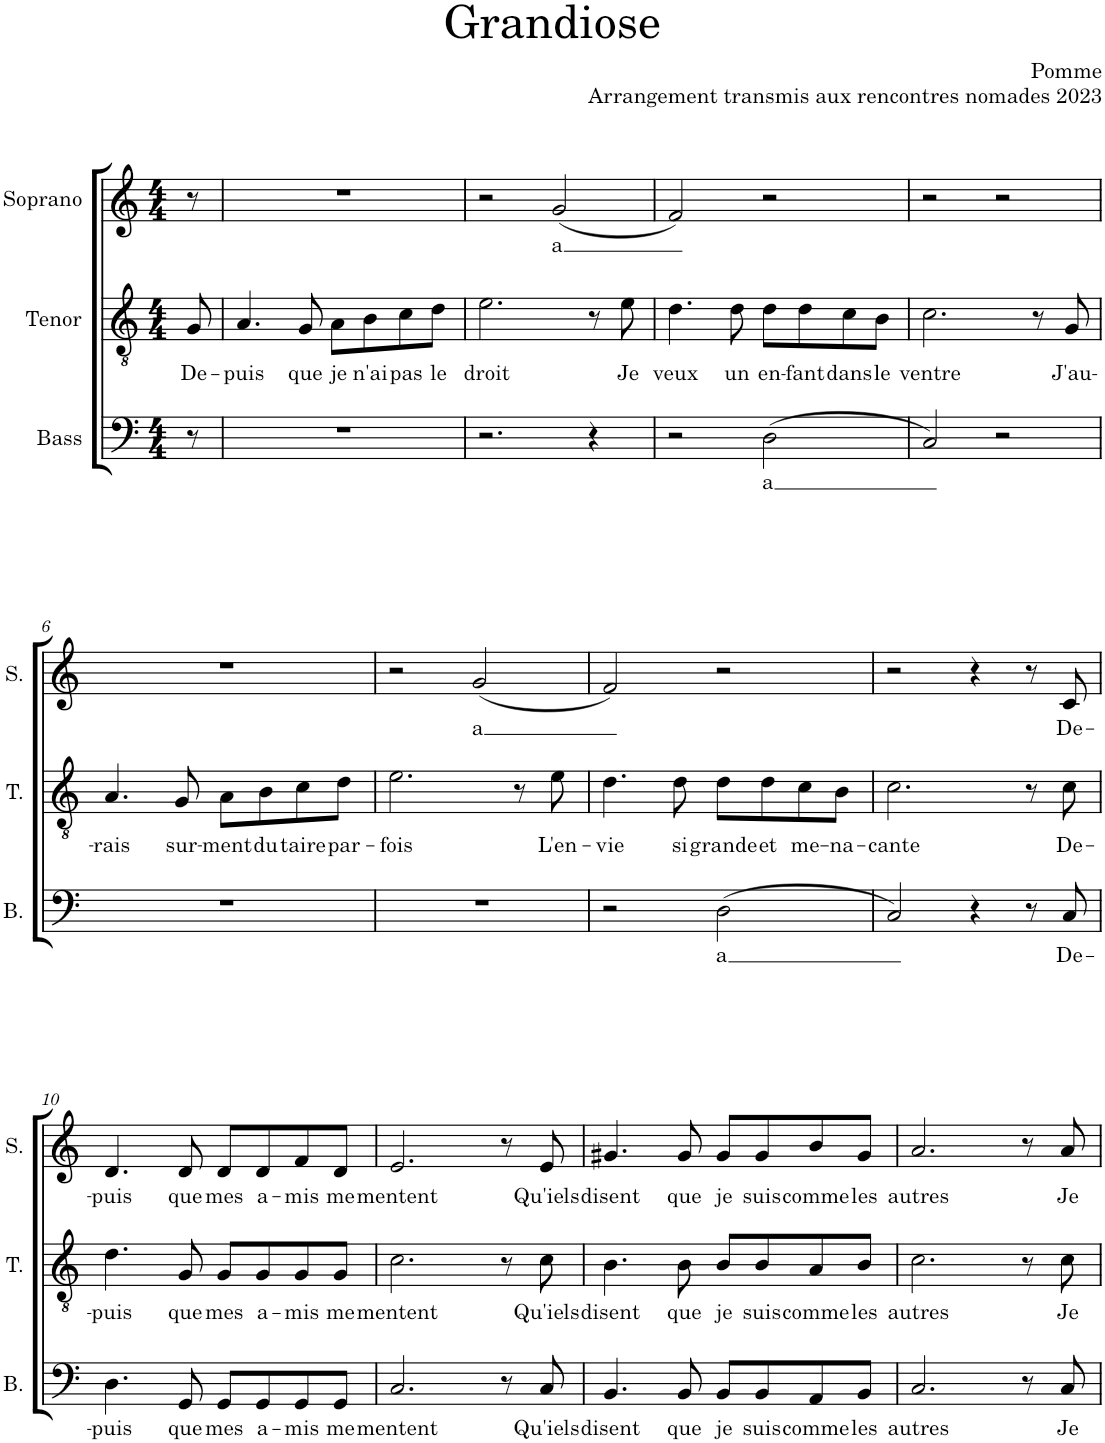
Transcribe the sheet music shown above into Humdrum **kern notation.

**kern	**text	**kern	**text	**kern	**text
*part3	*part3	*part2	*part2	*part1	*part1
*staff3	*staff3	*staff2	*staff2	*staff1	*staff1
*I"Bass	*	*I"Tenor	*	*I"Soprano	*
*I'B.	*	*I'T.	*	*I'S.	*
*clefF4	*	*clefGv2	*	*clefG2	*
*k[]	*	*k[]	*	*k[]	*
*M4/4	*	*M4/4	*	*M4/4	*
=1	=1	=1	=1	=1	=1
!	!	!	!LO:LY:b	!	!
8r	.	8G/	De-	8r	.
=2	=2	=2	=2	=2	=2
!	!	!	!LO:LY:b	!	!
1r	.	4.A/	-puis	1r	.
!	!	!	!LO:LY:b	!	!
.	.	8G/	que	.	.
!	!	!	!LO:LY:b	!	!
.	.	8A\L	je	.	.
!	!	!	!LO:LY:b	!	!
.	.	8B\	n'ai	.	.
!	!	!	!LO:LY:b	!	!
.	.	8c\	pas	.	.
!	!	!	!LO:LY:b	!	!
.	.	8d\J	le	.	.
=3	=3	=3	=3	=3	=3
!	!	!	!LO:LY:b	!	!
2.r	.	2.e\	droit	2r	.
!	!	!	!	!	!LO:LY:b
.	.	.	.	(2g/	a
4r	.	8r	.	.	.
!	!	!	!LO:LY:b	!	!
.	.	8e\	Je	.	.
=4	=4	=4	=4	=4	=4
!	!	!	!LO:LY:b	!	!
2r	.	4.d\	veux	2f/)	.
!	!	!	!LO:LY:b	!	!
.	.	8d\	un	.	.
!	!LO:LY:b	!	!LO:LY:b	!	!
(2D\	a	8d\L	en-	2r	.
!	!	!	!LO:LY:b	!	!
.	.	8d\	-fant	.	.
!	!	!	!LO:LY:b	!	!
.	.	8c\	dans	.	.
!	!	!	!LO:LY:b	!	!
.	.	8B\J	le	.	.
=5	=5	=5	=5	=5	=5
!	!	!	!LO:LY:b	!	!
2C/)	.	2.c\	ventre	2r	.
2r	.	.	.	2r	.
.	.	8r	.	.	.
!	!	!	!LO:LY:b	!	!
.	.	8G/	J'au-	.	.
!!LO:LB:g=z
=6	=6	=6	=6	=6	=6
!	!	!	!LO:LY:b	!	!
1r	.	4.A/	-rais	1r	.
!	!	!	!LO:LY:b	!	!
.	.	8G/	sur-	.	.
!	!	!	!LO:LY:b	!	!
.	.	8A\L	-ment	.	.
!	!	!	!LO:LY:b	!	!
.	.	8B\	du	.	.
!	!	!	!LO:LY:b	!	!
.	.	8c\	taire	.	.
!	!	!	!LO:LY:b	!	!
.	.	8d\J	par-	.	.
=7	=7	=7	=7	=7	=7
!	!	!	!LO:LY:b	!	!
1r	.	2.e\	-fois	2r	.
!	!	!	!	!	!LO:LY:b
.	.	.	.	(2g/	a
.	.	8r	.	.	.
!	!	!	!LO:LY:b	!	!
.	.	8e\	L'en-	.	.
=8	=8	=8	=8	=8	=8
!	!	!	!LO:LY:b	!	!
2r	.	4.d\	-vie	2f/)	.
!	!	!	!LO:LY:b	!	!
.	.	8d\	si	.	.
!	!LO:LY:b	!	!LO:LY:b	!	!
(2D\	a	8d\L	grande	2r	.
!	!	!	!LO:LY:b	!	!
.	.	8d\	et	.	.
!	!	!	!LO:LY:b	!	!
.	.	8c\	me-	.	.
!	!	!	!LO:LY:b	!	!
.	.	8B\J	-na-	.	.
=9	=9	=9	=9	=9	=9
!	!	!	!LO:LY:b	!	!
2C/)	.	2.c\	-cante	2r	.
4r	.	.	.	4r	.
8r	.	8r	.	8r	.
!	!LO:LY:b	!	!LO:LY:b	!	!LO:LY:b
8C/	De-	8c\	De-	8c/	De-
!!LO:LB:g=z
=10	=10	=10	=10	=10	=10
!	!LO:LY:b	!	!LO:LY:b	!	!LO:LY:b
4.D\	-puis	4.d\	-puis	4.d/	-puis
!	!LO:LY:b	!	!LO:LY:b	!	!LO:LY:b
8GG/	que	8G/	que	8d/	que
!	!LO:LY:b	!	!LO:LY:b	!	!LO:LY:b
8GG/L	mes	8G/L	mes	8d/L	mes
!	!LO:LY:b	!	!LO:LY:b	!	!LO:LY:b
8GG/	a-	8G/	a-	8d/	a-
!	!LO:LY:b	!	!LO:LY:b	!	!LO:LY:b
8GG/	-mis	8G/	-mis	8f/	-mis
!	!LO:LY:b	!	!LO:LY:b	!	!LO:LY:b
8GG/J	me	8G/J	me	8d/J	me
=11	=11	=11	=11	=11	=11
!	!LO:LY:b	!	!LO:LY:b	!	!LO:LY:b
2.C/	mentent	2.c\	mentent	2.e/	mentent
8r	.	8r	.	8r	.
!	!LO:LY:b	!	!LO:LY:b	!	!LO:LY:b
8C/	Qu'iels	8c\	Qu'iels	8e/	Qu'iels
=12	=12	=12	=12	=12	=12
!	!LO:LY:b	!	!LO:LY:b	!	!LO:LY:b
4.BB/	disent	4.B\	disent	4.g#X/	disent
!	!LO:LY:b	!	!LO:LY:b	!	!LO:LY:b
8BB/	que	8B\	que	8g#/	que
!	!LO:LY:b	!	!LO:LY:b	!	!LO:LY:b
8BB/L	je	8B/L	je	8g#/L	je
!	!LO:LY:b	!	!LO:LY:b	!	!LO:LY:b
8BB/	suis	8B/	suis	8g#/	suis
!	!LO:LY:b	!	!LO:LY:b	!	!LO:LY:b
8AA/	comme	8A/	comme	8b/	comme
!	!LO:LY:b	!	!LO:LY:b	!	!LO:LY:b
8BB/J	les	8B/J	les	8g#/J	les
=13	=13	=13	=13	=13	=13
!	!LO:LY:b	!	!LO:LY:b	!	!LO:LY:b
2.C/	autres	2.c\	autres	2.a/	autres
8r	.	8r	.	8r	.
!	!LO:LY:b	!	!LO:LY:b	!	!LO:LY:b
8C/	Je	8c\	Je	8a/	Je
=	=	=	=	=	=
*-	*-	*-	*-	*-	*-
